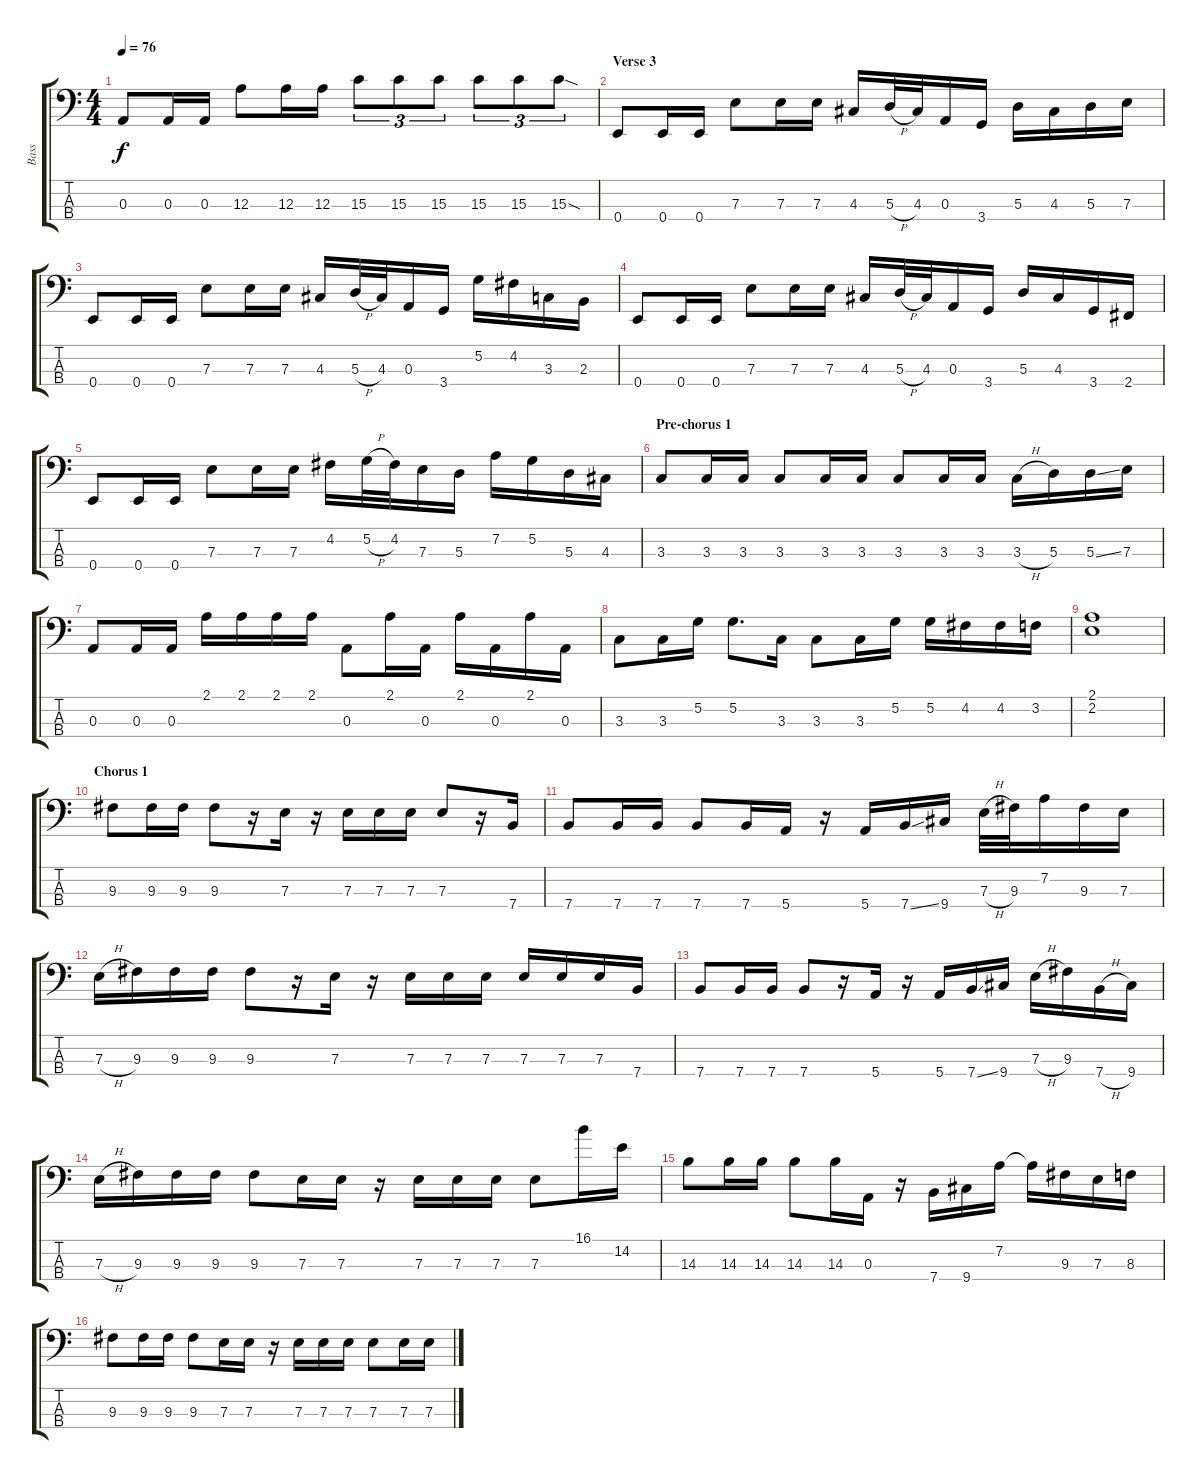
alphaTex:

\track ("Bass" "Bass") {instrument electricbassfinger}
\staff {score tabs}
\tuning (G2 D2 A1 E1) {hide}
\ts (4 4)
\tempo 76
\clef f4
\ks c
0.3.8{dy f} 0.3.16 0.3.16 12.3.8 12.3.16 12.3.16 15.3.8{tu (3 2)} 15.3.8{tu (3 2)} 15.3.8{tu (3 2)} 15.3.8{tu (3 2)} 15.3.8{tu (3 2)} 15.3{sod}.8{tu (3 2)} |
\section ("" "Verse 3")
0.4.8 0.4.16 0.4.16 7.3.8 7.3.16 7.3.16 4.3.16 5.3{h}.32 4.3.32 0.3.16 3.4.16 5.3.16 4.3.16 5.3.16 7.3.16 |
0.4.8 0.4.16 0.4.16 7.3.8 7.3.16 7.3.16 4.3.16 5.3{h}.32 4.3.32 0.3.16 3.4.16 5.2.16 4.2.16 3.3.16 2.3.16 |
0.4.8 0.4.16 0.4.16 7.3.8 7.3.16 7.3.16 4.3.16 5.3{h}.32 4.3.32 0.3.16 3.4.16 5.3.16 4.3.16 3.4.16 2.4.16 |
0.4.8 0.4.16 0.4.16 7.3.8 7.3.16 7.3.16 4.2.16 5.2{h}.32 4.2.32 7.3.16 5.3.16 7.2.16 5.2.16 5.3.16 4.3.16 |
\section ("" "Pre-chorus 1")
3.3.8 3.3.16 3.3.16 3.3.8 3.3.16 3.3.16 3.3.8 3.3.16 3.3.16 3.3{h}.16 5.3.16 5.3{ss}.16 7.3.16 |
0.3.8 0.3.16 0.3.16 2.1.16 2.1.16 2.1.16 2.1.16 0.3.8 2.1.16 0.3.16 2.1.16 0.3.16 2.1.16 0.3.16 |
3.3.8 3.3.16 5.2.16 5.2.8{d} 3.3.16 3.3.8 3.3.16 5.2.16 5.2.16 4.2.16 4.2.16 3.2.16 |
(2.1 2.2).1 |
\section ("" "Chorus 1")
9.3.8 9.3.16 9.3.16 9.3.8 r.16 7.3.16 r.16 7.3.16 7.3.16 7.3.16 7.3.8 r.16 7.4.16 |
7.4.8 7.4.16 7.4.16 7.4.8 7.4.16 5.4.16 r.16 5.4.16 7.4{ss}.16 9.4.16 7.3{h}.32 9.3.32 7.2.16 9.3.16 7.3.16 |
7.3{h}.16 9.3.16 9.3.16 9.3.16 9.3.8 r.16 7.3.16 r.16 7.3.16 7.3.16 7.3.16 7.3.16 7.3.16 7.3.16 7.4.16 |
7.4.8 7.4.16 7.4.16 7.4.8 r.16 5.4.16 r.16 5.4.16 7.4{ss}.16 9.4.16 7.3{h}.16 9.3.16 7.4{h}.16 9.4.16 |
7.3{h}.16 9.3.16 9.3.16 9.3.16 9.3.8 7.3.16 7.3.16 r.16 7.3.16 7.3.16 7.3.16 7.3.8 16.1.16 14.2.16 |
14.3.8 14.3.16 14.3.16 14.3.8 14.3.16 0.3.16 r.16 7.4.16 9.4.16 7.2.16 7.2{t}.16 9.3.16 7.3.16 8.3.16 |
9.3.8 9.3.16 9.3.16 9.3.8 7.3.16 7.3.16 r.16 7.3.16 7.3.16 7.3.16 7.3.8 7.3.16 7.3.16
